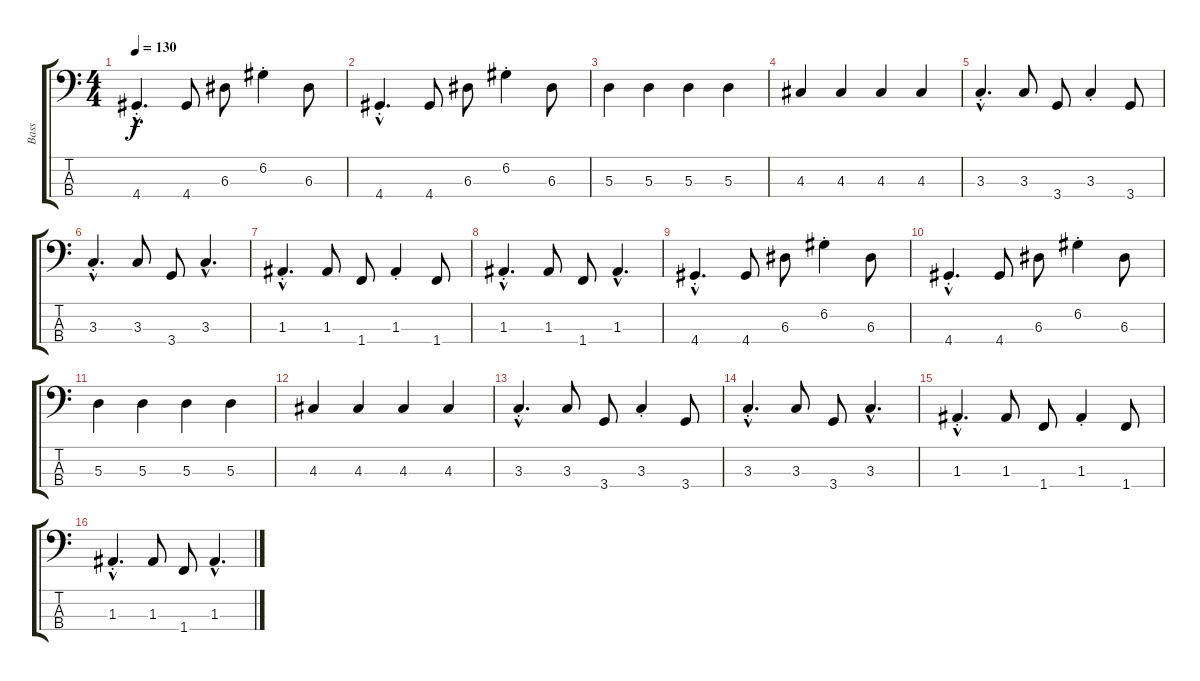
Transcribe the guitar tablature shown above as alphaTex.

\track ("Bass" "Bass") {instrument electricbassfinger}
\staff {score tabs}
\tuning (G2 D2 A1 E1) {hide}
\ts (4 4)
\tempo 130
\clef f4
\ks c
4.4{hac st}.4{d dy f} 4.4.8 6.3.8 6.2{st}.4 6.3.8 |
4.4{hac st}.4{d} 4.4.8 6.3.8 6.2{st}.4 6.3.8 |
5.3.4 5.3.4 5.3.4 5.3.4 |
4.3.4 4.3.4 4.3.4 4.3.4 |
3.3{hac st}.4{d} 3.3.8 3.4.8 3.3{st}.4 3.4.8 |
3.3{hac st}.4{d} 3.3.8 3.4.8 3.3{hac}.4{d} |
1.3{hac st}.4{d} 1.3.8 1.4.8 1.3{st}.4 1.4.8 |
1.3{hac st}.4{d} 1.3.8 1.4.8 1.3{hac}.4{d} |
4.4{hac st}.4{d} 4.4.8 6.3.8 6.2{st}.4 6.3.8 |
4.4{hac st}.4{d} 4.4.8 6.3.8 6.2{st}.4 6.3.8 |
5.3.4 5.3.4 5.3.4 5.3.4 |
4.3.4 4.3.4 4.3.4 4.3.4 |
3.3{hac st}.4{d} 3.3.8 3.4.8 3.3{st}.4 3.4.8 |
3.3{hac st}.4{d} 3.3.8 3.4.8 3.3{hac}.4{d} |
1.3{hac st}.4{d} 1.3.8 1.4.8 1.3{st}.4 1.4.8 |
1.3{hac st}.4{d} 1.3.8 1.4.8 1.3{hac}.4{d}
